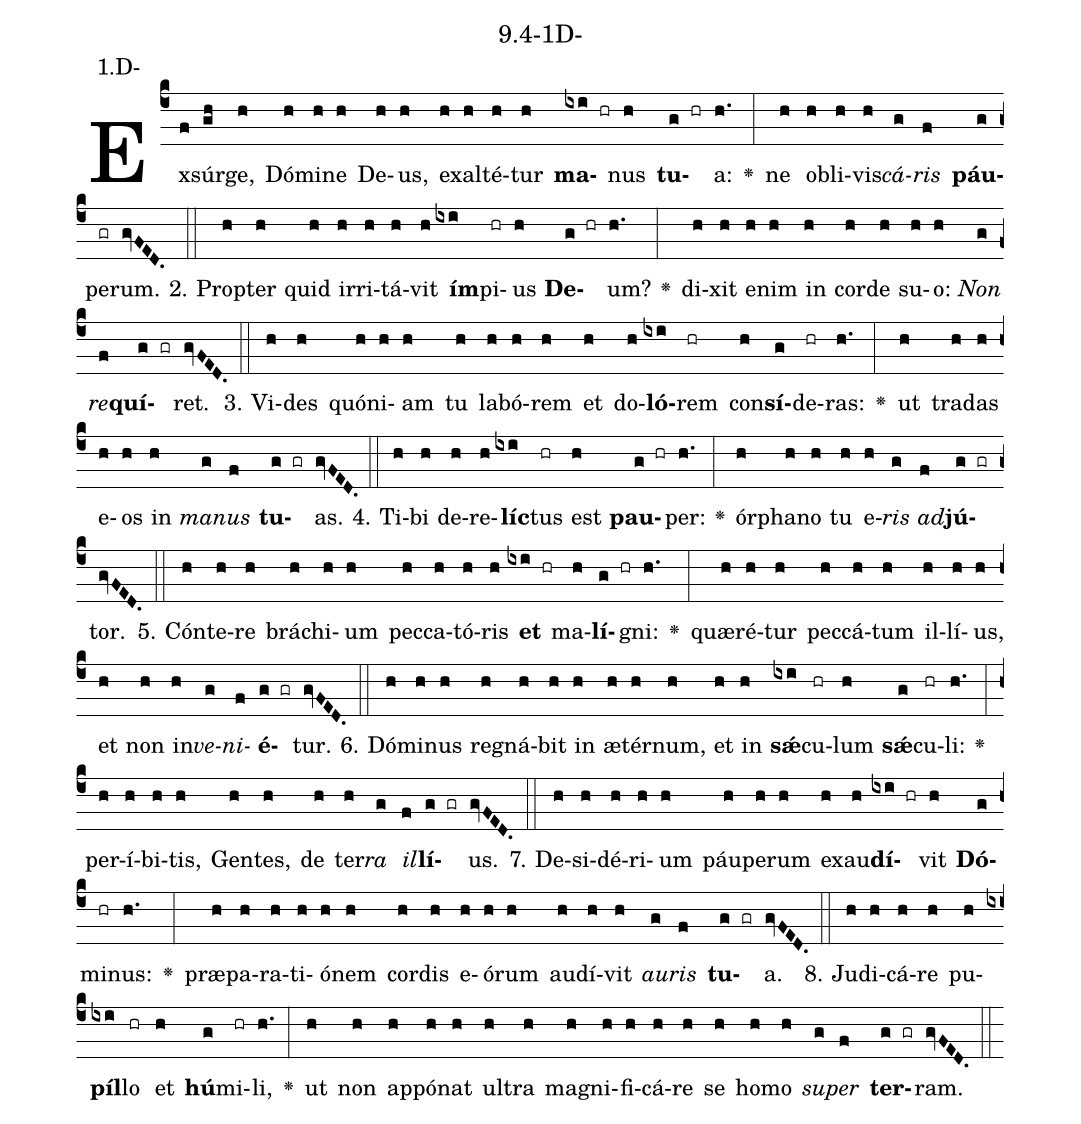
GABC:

name: 9.4-1D-;
annotation: 1.D-;
%%
(c4)Ex(f)súr(gh)ge,(h) Dó(h)mi(h)ne(h) De(h)us,(h) ex(h)al(h)té(h)tur(h) <b>ma</b>(ixi hr)nus(h) <b>tu</b>(g hr)a:(h.) <v>\greheightstar</v>(:) ne(h) ob(h)li(h)vis(h)<i>cá</i>(g)<i>ris</i>(f) <b>páu</b>(g)pe(gr)rum.(gvFED.) (::)
2. Prop(h)ter(h) quid(h) ir(h)ri(h)tá(h)vit(h) <b>ím</b>(ixi)pi(hr)us(h) <b>De</b>(g hr)um?(h.) <v>\greheightstar</v>(:) di(h)xit(h) e(h)nim(h) in(h) cor(h)de(h) su(h)o:(h) <i>Non</i>(g) <i>re</i>(f)<b>quí</b>(g gr)ret.(gvFED.) (::)
3. Vi(h)des(h) quón(h)i(h)am(h) tu(h) la(h)bó(h)rem(h) et(h) do(h)<b>ló</b>(ixi)rem(hr) con(h)<b>sí</b>(g)de(hr)ras:(h.) <v>\greheightstar</v>(:) ut(h) tra(h)das(h) e(h)os(h) in(h) <i>ma</i>(g)<i>nus</i>(f) <b>tu</b>(g gr)as.(gvFED.) (::)
4. Ti(h)bi(h) de(h)re(h)<b>líc</b>(ixi)tus(hr) est(h) <b>pau</b>(g hr)per:(h.) <v>\greheightstar</v>(:) ór(h)pha(h)no(h) tu(h) e(h)<i>ris</i>(g) <i>ad</i>(f)<b>jú</b>(g gr)tor.(gvFED.) (::)
5. Cón(h)te(h)re(h) brá(h)chi(h)um(h) pec(h)ca(h)tó(h)ris(h) <b>et</b>(ixi hr) ma(h)<b>lí</b>(g hr)gni:(h.) <v>\greheightstar</v>(:) quæ(h)ré(h)tur(h) pec(h)cá(h)tum(h) il(h)lí(h)us,(h) et(h) non(h) in(h)<i>ve</i>(g)<i>ni</i>(f)<b>é</b>(g gr)tur.(gvFED.) (::)
6. Dó(h)mi(h)nus(h) re(h)gná(h)bit(h) in(h) æ(h)tér(h)num,(h) et(h) in(h) <b>sǽ</b>(ixi)cu(hr)lum(h) <b>sǽ</b>(g)cu(hr)li:(h.) <v>\greheightstar</v>(:) per(h)í(h)bi(h)tis,(h) Gen(h)tes,(h) de(h) ter(h)<i>ra</i>(g) <i>il</i>(f)<b>lí</b>(g gr)us.(gvFED.) (::)
7. De(h)si(h)dé(h)ri(h)um(h) páu(h)pe(h)rum(h) ex(h)au(h)<b>dí</b>(ixi hr)vit(h) <b>Dó</b>(g)mi(hr)nus:(h.) <v>\greheightstar</v>(:) præ(h)pa(h)ra(h)ti(h)ó(h)nem(h) cor(h)dis(h) e(h)ó(h)rum(h) au(h)dí(h)vit(h) <i>au</i>(g)<i>ris</i>(f) <b>tu</b>(g gr)a.(gvFED.) (::)
8. Ju(h)di(h)cá(h)re(h) pu(h)<b>píl</b>(ixi)lo(hr) et(h) <b>hú</b>(g)mi(hr)li,(h.) <v>\greheightstar</v>(:) ut(h) non(h) ap(h)pó(h)nat(h) ul(h)tra(h) ma(h)gni(h)fi(h)cá(h)re(h) se(h) ho(h)mo(h) <i>su</i>(g)<i>per</i>(f) <b>ter</b>(g gr)ram.(gvFED.) (::)
